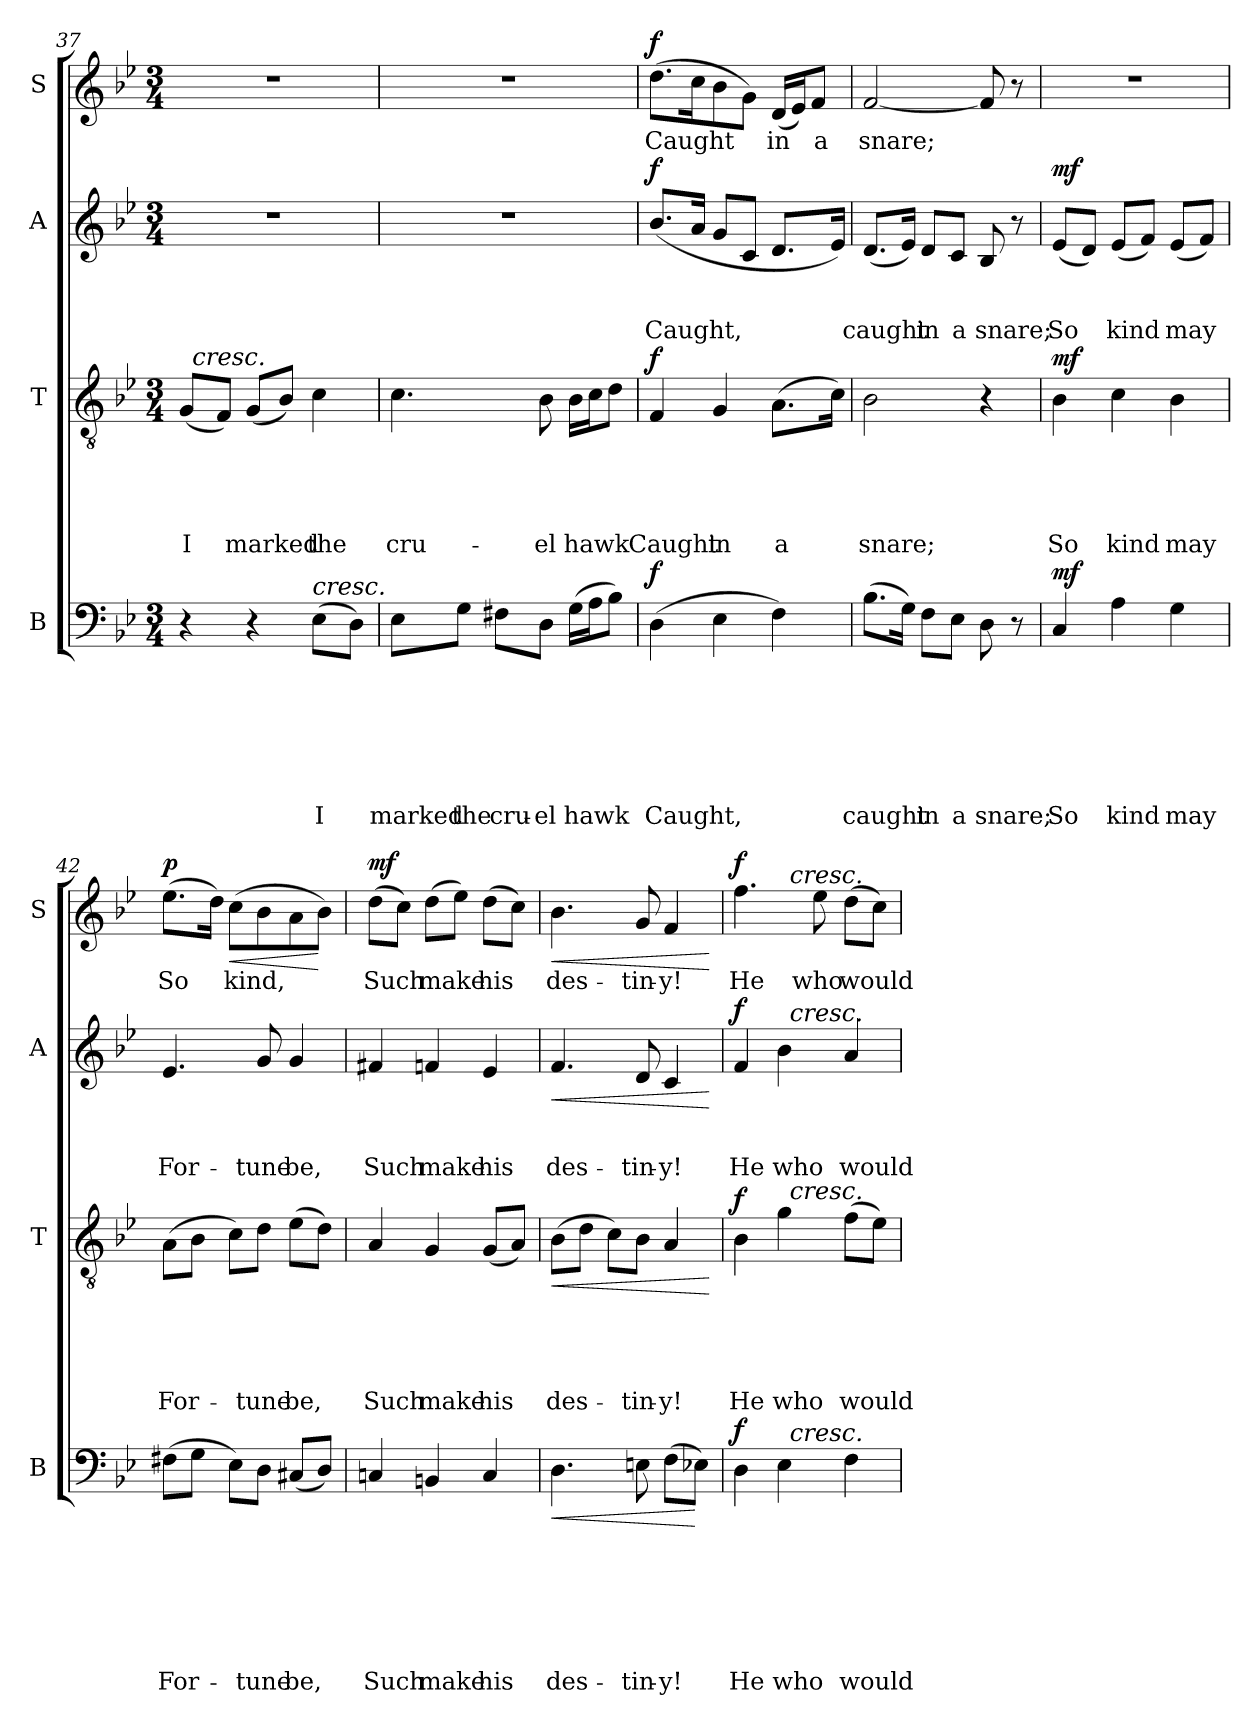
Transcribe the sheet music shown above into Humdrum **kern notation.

**kern	**text	**text	**text	**text	**text	**text	**text	**dynam	**kern	**text	**text	**text	**text	**text	**dynam	**kern	**text	**text	**text	**dynam	**kern	**text	**dynam
*part4	*part4	*part4	*part4	*part4	*part4	*part4	*part4	*part4	*part3	*part3	*part3	*part3	*part3	*part3	*part3	*part2	*part2	*part2	*part2	*part2	*part1	*part1	*part1
*staff4	*staff4	*staff4	*staff4	*staff4	*staff4	*staff4	*staff4	*staff4	*staff3	*staff3	*staff3	*staff3	*staff3	*staff3	*staff3	*staff2	*staff2	*staff2	*staff2	*staff2	*staff1	*staff1	*staff1
*I"B	*	*	*	*	*	*	*	*	*I"T	*	*	*	*	*	*	*I"A	*	*	*	*	*I"S	*	*
*I'B	*	*	*	*	*	*	*	*	*I'T	*	*	*	*	*	*	*I'A	*	*	*	*	*I'S	*	*
!!LO:LB:g=z
*clefF4	*	*	*	*	*	*	*	*	*clefGv2	*	*	*	*	*	*	*clefG2	*	*	*	*	*clefG2	*	*
*k[b-e-]	*	*	*	*	*	*	*	*	*k[b-e-]	*	*	*	*	*	*	*k[b-e-]	*	*	*	*	*k[b-e-]	*	*
*B-:	*	*	*	*	*	*	*	*	*B-:	*	*	*	*	*	*	*B-:	*	*	*	*	*B-:	*	*
*M3/4	*	*	*	*	*	*	*	*	*M3/4	*	*	*	*	*	*	*M3/4	*	*	*	*	*M3/4	*	*
=37	=37	=37	=37	=37	=37	=37	=37	=37	=37	=37	=37	=37	=37	=37	=37	=37	=37	=37	=37	=37	=37	=37	=37
!	!	!	!	!	!	!	!	!	!	!	!	!	!	!LO:LY:b:rj	!	!LO:N:vis=1	!	!	!	!	!LO:N:vis=1	!	!
*	*	*	*	*	*	*	*	*	*^	*	*	*	*	*	*	*	*	*	*	*	*	*	*
4r	.	.	.	.	.	.	.	.	(<8G/L	32ryy	.	.	.	.	I	.	2.r	.	.	.	.	2.r	.	.
!	!	!	!	!	!	!	!	!	!	!LO:TX:a:i:t=cresc.	!	!	!	!	!	!	!	!	!	!	!	!	!	!
.	.	.	.	.	.	.	.	.	.	2ryy	.	.	.	.	.	.	.	.	.	.	.	.	.	.
.	.	.	.	.	.	.	.	.	8F/J)	.	.	.	.	.	.	.	.	.	.	.	.	.	.	.
!	!	!	!	!	!	!	!	!	!	!	!	!	!	!	!LO:LY:b	!	!	!	!	!	!	!	!	!
4r	.	.	.	.	.	.	.	.	(<8G/L	.	.	.	.	.	marked	.	.	.	.	.	.	.	.	.
.	.	.	.	.	.	.	.	.	8B-/J)	.	.	.	.	.	.	.	.	.	.	.	.	.	.	.
!LO:TX:a:i:t=cresc.	!	!	!	!	!	!	!	!	!	!	!	!	!	!	!	!	!	!	!	!	!	!	!	!
!	!	!	!	!	!	!	!LO:LY:b:rj	!	!	!	!	!	!	!	!LO:LY:b	!	!	!	!	!	!	!	!	!
(>8E-\L	.	.	.	.	.	.	I	.	4c\	.	.	.	.	.	the	.	.	.	.	.	.	.	.	.
.	.	.	.	.	.	.	.	.	.	8..ryy	.	.	.	.	.	.	.	.	.	.	.	.	.	.
8D\J)	.	.	.	.	.	.	.	.	.	.	.	.	.	.	.	.	.	.	.	.	.	.	.	.
=38	=38	=38	=38	=38	=38	=38	=38	=38	=38	=38	=38	=38	=38	=38	=38	=38	=38	=38	=38	=38	=38	=38	=38	=38
!	!	!	!	!	!	!	!LO:LY:b	!	!	!	!	!	!	!	!LO:LY:b	!	!LO:N:vis=1	!	!	!	!	!LO:N:vis=1	!	!
*	*	*	*	*	*	*	*	*	*v	*v	*	*	*	*	*	*	*	*	*	*	*	*	*	*
8E-\L	.	.	.	.	.	.	marked	.	4.c\	.	.	.	.	cru-	.	2.r	.	.	.	.	2.r	.	.
!	!	!	!	!	!	!	!LO:LY:b	!	!	!	!	!	!	!	!	!	!	!	!	!	!	!	!
8G\J	.	.	.	.	.	.	the	.	.	.	.	.	.	.	.	.	.	.	.	.	.	.	.
!	!	!	!	!	!	!	!LO:LY:b	!	!	!	!	!	!	!	!	!	!	!	!	!	!	!	!
8F#X\L	.	.	.	.	.	.	cru-	.	.	.	.	.	.	.	.	.	.	.	.	.	.	.	.
!	!	!	!	!	!	!	!LO:LY:b	!	!	!	!	!	!	!LO:LY:b	!	!	!	!	!	!	!	!	!
8D\J	.	.	.	.	.	.	-el	.	8B-\	.	.	.	.	-el	.	.	.	.	.	.	.	.	.
!	!	!	!	!	!	!	!LO:LY:b	!	!	!	!	!	!	!LO:LY:b	!	!	!	!	!	!	!	!	!
(>16G\LL	.	.	.	.	.	.	hawk	.	16B-\LL	.	.	.	.	hawk	.	.	.	.	.	.	.	.	.
16A\J	.	.	.	.	.	.	.	.	16c\J	.	.	.	.	.	.	.	.	.	.	.	.	.	.
8B-\J)	.	.	.	.	.	.	.	.	8d\J	.	.	.	.	.	.	.	.	.	.	.	.	.	.
=39	=39	=39	=39	=39	=39	=39	=39	=39	=39	=39	=39	=39	=39	=39	=39	=39	=39	=39	=39	=39	=39	=39	=39
!	!	!	!	!	!	!	!LO:LY:b	!LO:DY:b	!	!	!	!	!	!LO:LY:b	!LO:DY:a	!	!	!	!LO:LY:b	!LO:DY:a	!	!LO:LY:b	!LO:DY:a
(>4D\	.	.	.	.	.	.	Caught,	f	4F/	.	.	.	.	Caught	f	(<8.b-/L	.	.	Caught,	f	(>8.dd\L	Caught	f
.	.	.	.	.	.	.	.	.	.	.	.	.	.	.	.	16a/Jk	.	.	.	.	16cc\k	.	.
!	!	!	!	!	!	!	!	!	!	!	!	!	!	!LO:LY:b	!	!	!	!	!	!	!	!	!
4E-\	.	.	.	.	.	.	.	.	4G/	.	.	.	.	in	.	8g/L	.	.	.	.	8b-\	.	.
.	.	.	.	.	.	.	.	.	.	.	.	.	.	.	.	8c/J	.	.	.	.	8g\J)	.	.
!	!	!	!	!	!	!	!	!	!	!	!	!	!	!LO:LY:b	!	!	!	!	!	!	!	!LO:LY:b	!
4F\)	.	.	.	.	.	.	.	.	(>8.A\L	.	.	.	.	a	.	8.d/L	.	.	.	.	(<16d/LL	in	.
.	.	.	.	.	.	.	.	.	.	.	.	.	.	.	.	.	.	.	.	.	16e-/J)	.	.
!	!	!	!	!	!	!	!	!	!	!	!	!	!	!	!	!	!	!	!	!	!	!LO:LY:b	!
.	.	.	.	.	.	.	.	.	.	.	.	.	.	.	.	.	.	.	.	.	8f/J	a	.
.	.	.	.	.	.	.	.	.	16c\Jk)	.	.	.	.	.	.	16e-/Jk)	.	.	.	.	.	.	.
=40	=40	=40	=40	=40	=40	=40	=40	=40	=40	=40	=40	=40	=40	=40	=40	=40	=40	=40	=40	=40	=40	=40	=40
!	!	!	!	!	!	!	!LO:LY:b	!	!	!	!	!	!	!LO:LY:b	!	!	!	!	!LO:LY:b	!	!	!LO:LY:b	!
(>8.B-\L	.	.	.	.	.	.	caught	.	2B-\	.	.	.	.	snare;	.	(<8.d/L	.	.	caught	.	[<2f/	snare;	.
16G\Jk)	.	.	.	.	.	.	.	.	.	.	.	.	.	.	.	16e-/Jk)	.	.	.	.	.	.	.
!	!	!	!	!	!	!	!LO:LY:b	!	!	!	!	!	!	!	!	!	!	!	!LO:LY:b	!	!	!	!
8F\L	.	.	.	.	.	.	in	.	.	.	.	.	.	.	.	8d/L	.	.	in	.	.	.	.
!	!	!	!	!	!	!	!LO:LY:b	!	!	!	!	!	!	!	!	!	!	!	!LO:LY:b	!	!	!	!
8E-\J	.	.	.	.	.	.	a	.	.	.	.	.	.	.	.	8c/J	.	.	a	.	.	.	.
!	!	!	!	!	!	!	!LO:LY:b	!	!	!	!	!	!	!	!	!	!	!	!LO:LY:b	!	!	!	!
8D\	.	.	.	.	.	.	snare;	.	4r	.	.	.	.	.	.	8B-/	.	.	snare;	.	8f/]	.	.
8r	.	.	.	.	.	.	.	.	.	.	.	.	.	.	.	8r	.	.	.	.	8r	.	.
!!LO:LB:g=z
=41	=41	=41	=41	=41	=41	=41	=41	=41	=41	=41	=41	=41	=41	=41	=41	=41	=41	=41	=41	=41	=41	=41	=41
!	!	!	!	!	!	!	!LO:LY:b	!LO:DY:a	!	!	!	!	!	!LO:LY:b	!LO:DY:b	!	!	!	!LO:LY:b	!LO:DY:a	!LO:N:vis=1	!	!
4C/	.	.	.	.	.	.	So	mf	4B-\	.	.	.	.	So	mf	(<8e-/L	.	.	So	mf	2.r	.	.
.	.	.	.	.	.	.	.	.	.	.	.	.	.	.	.	8d/J)	.	.	.	.	.	.	.
!	!	!	!	!	!	!	!LO:LY:b	!	!	!	!	!	!	!LO:LY:b	!	!	!	!	!LO:LY:b	!	!	!	!
4A\	.	.	.	.	.	.	kind	.	4c\	.	.	.	.	kind	.	(<8e-/L	.	.	kind	.	.	.	.
.	.	.	.	.	.	.	.	.	.	.	.	.	.	.	.	8f/J)	.	.	.	.	.	.	.
!	!	!	!	!	!	!	!LO:LY:b	!	!	!	!	!	!	!LO:LY:b	!	!	!	!	!LO:LY:b	!	!	!	!
4G\	.	.	.	.	.	.	may	.	4B-\	.	.	.	.	may	.	(<8e-/L	.	.	may	.	.	.	.
.	.	.	.	.	.	.	.	.	.	.	.	.	.	.	.	8f/J)	.	.	.	.	.	.	.
=42	=42	=42	=42	=42	=42	=42	=42	=42	=42	=42	=42	=42	=42	=42	=42	=42	=42	=42	=42	=42	=42	=42	=42
!	!	!	!	!	!	!	!LO:LY:b	!	!	!	!	!	!	!LO:LY:b	!	!	!	!	!LO:LY:b	!	!	!LO:LY:b	!LO:DY:a
(>8F#X\L	.	.	.	.	.	.	For-	.	(>8A\L	.	.	.	.	For-	.	4.e-/	.	.	For-	.	(>8.ee-\L	So	p
8G\J	.	.	.	.	.	.	.	.	8B-\J	.	.	.	.	.	.	.	.	.	.	.	.	.	.
.	.	.	.	.	.	.	.	.	.	.	.	.	.	.	.	.	.	.	.	.	16dd\Jk)	.	.
!	!	!	!	!	!	!	!	!	!	!	!	!	!	!	!	!	!	!	!	!	!	!LO:LY:b	!LO:HP:b
8E-\L)	.	.	.	.	.	.	.	.	8c\L)	.	.	.	.	.	.	.	.	.	.	.	(>8cc\L	kind,	<
!	!	!	!	!	!	!	!LO:LY:b	!	!	!	!	!	!	!LO:LY:b	!	!	!	!	!LO:LY:b	!	!	!	!
8D\J	.	.	.	.	.	.	-tune	.	8d\J	.	.	.	.	-tune	.	8g/	.	.	-tune	.	8b-\	.	.
!	!	!	!	!	!	!	!LO:LY:b	!	!	!	!	!	!	!LO:LY:b	!	!	!	!	!LO:LY:b	!	!	!	!
(<8C#X/L	.	.	.	.	.	.	be,	.	(>8e-\L	.	.	.	.	be,	.	4g/	.	.	be,	.	8a\	.	.
8D/J)	.	.	.	.	.	.	.	.	8d\J)	.	.	.	.	.	.	.	.	.	.	.	8b-\J)	.	[
=43	=43	=43	=43	=43	=43	=43	=43	=43	=43	=43	=43	=43	=43	=43	=43	=43	=43	=43	=43	=43	=43	=43	=43
!	!	!	!	!	!	!	!LO:LY:b	!	!	!	!	!	!	!LO:LY:b	!	!	!	!	!LO:LY:b	!	!	!LO:LY:b	!LO:DY:a
4Cn/	.	.	.	.	.	.	Such	.	4A/	.	.	.	.	Such	.	4f#X/	.	.	Such	.	(>8dd\L	Such	mf
.	.	.	.	.	.	.	.	.	.	.	.	.	.	.	.	.	.	.	.	.	8cc\J)	.	.
!	!	!	!	!	!	!	!LO:LY:b	!	!	!	!	!	!	!LO:LY:b	!	!	!	!	!LO:LY:b	!	!	!LO:LY:b	!
4BBn/	.	.	.	.	.	.	make	.	4G/	.	.	.	.	make	.	4fn/	.	.	make	.	(>8dd\L	make	.
.	.	.	.	.	.	.	.	.	.	.	.	.	.	.	.	.	.	.	.	.	8ee-\J)	.	.
!	!	!	!	!	!	!	!LO:LY:b	!	!	!	!	!	!	!LO:LY:b	!	!	!	!	!LO:LY:b	!	!	!LO:LY:b	!
4C/	.	.	.	.	.	.	his	.	(<8G/L	.	.	.	.	his	.	4e-/	.	.	his	.	(>8dd\L	his	.
.	.	.	.	.	.	.	.	.	8A/J)	.	.	.	.	.	.	.	.	.	.	.	8cc\J)	.	.
=44	=44	=44	=44	=44	=44	=44	=44	=44	=44	=44	=44	=44	=44	=44	=44	=44	=44	=44	=44	=44	=44	=44	=44
!	!	!	!	!	!	!	!LO:LY:b	!LO:HP:b	!	!	!	!	!	!LO:LY:b	!LO:HP:b	!	!	!	!LO:LY:b	!LO:HP:b	!	!LO:LY:b	!LO:HP:b
4.D\	.	.	.	.	.	.	des-	<	(>8B-\L	.	.	.	.	des-	<	4.f/	.	.	des-	<	4.b-\	des-	<
.	.	.	.	.	.	.	.	.	8d\J	.	.	.	.	.	.	.	.	.	.	.	.	.	.
.	.	.	.	.	.	.	.	.	8c\L)	.	.	.	.	.	.	.	.	.	.	.	.	.	.
!	!	!	!	!	!	!	!LO:LY:b	!	!	!	!	!	!	!LO:LY:b	!	!	!	!	!LO:LY:b	!	!	!LO:LY:b	!
8En\	.	.	.	.	.	.	-tin-	.	8B-\J	.	.	.	.	-tin-	.	8d/	.	.	-tin-	.	8g/	-tin-	.
!	!	!	!	!	!	!	!LO:LY:b	!	!	!	!	!	!	!LO:LY:b	!	!	!	!	!LO:LY:b	!	!	!LO:LY:b	!
(>8F\L	.	.	.	.	.	.	-y!	.	4A/	.	.	.	.	-y!	.	4c/	.	.	-y!	.	4f/	-y!	.
8E-X\J)	.	.	.	.	.	.	.	[	.	.	.	.	.	.	.	.	.	.	.	.	.	.	.
.	.	.	.	.	.	.	.	.	.	.	.	.	.	.	[	.	.	.	.	[	.	.	[
!!LO:PB:g=z
=45	=45	=45	=45	=45	=45	=45	=45	=45	=45	=45	=45	=45	=45	=45	=45	=45	=45	=45	=45	=45	=45	=45	=45
!	!	!	!	!	!	!	!LO:LY:b	!LO:DY:b	!	!	!	!	!	!LO:LY:b	!LO:DY:b	!	!	!	!LO:LY:b	!LO:DY:a	!	!LO:LY:b	!LO:DY:a
*^	*	*	*	*	*	*	*	*	*^	*	*	*	*	*	*	*^	*	*	*	*	*^	*	*
4D\	4ryy	.	.	.	.	.	.	He	f	4B-\	4ryy	.	.	.	.	He	f	4f/	4ryy	.	.	He	f	4.ff\	4ryy	He	f
!	!	!	!	!	!	!	!	!LO:LY:b	!	!	!	!	!	!	!	!LO:LY:b	!	!	!	!	!	!LO:LY:b	!	!	!	!	!
4E-\	32ryy	.	.	.	.	.	.	who	.	4g\	32ryy	.	.	.	.	who	.	4b-\	32ryy	.	.	who	.	.	32ryy	.	.
!	!	!	!	!	!	!	!	!	!	!	!	!	!	!	!	!	!	!	!	!	!	!	!	!	!LO:TX:a:i:t=cresc.	!	!
!	!	!	!	!	!	!	!	!	!	!	!	!	!	!	!	!	!	!	!LO:TX:a:i:t=cresc.	!	!	!	!	!	!	!	!
!	!	!	!	!	!	!	!	!	!	!	!LO:TX:a:i:t=cresc.	!	!	!	!	!	!	!	!	!	!	!	!	!	!	!	!
!	!LO:TX:a:i:t=cresc.	!	!	!	!	!	!	!	!	!	!	!	!	!	!	!	!	!	!	!	!	!	!	!	!	!	!
.	4...ryy	.	.	.	.	.	.	.	.	.	4...ryy	.	.	.	.	.	.	.	4...ryy	.	.	.	.	.	4...ryy	.	.
!	!	!	!	!	!	!	!	!	!	!	!	!	!	!	!	!	!	!	!	!	!	!	!	!	!	!LO:LY:b	!
.	.	.	.	.	.	.	.	.	.	.	.	.	.	.	.	.	.	.	.	.	.	.	.	8ee-\	.	who	.
!	!	!	!	!	!	!	!	!LO:LY:b	!	!	!	!	!	!	!	!LO:LY:b	!	!	!	!	!	!LO:LY:b	!	!	!	!LO:LY:b	!
4F\	.	.	.	.	.	.	.	would	.	(>8f\L	.	.	.	.	.	would	.	4a/	.	.	.	would	.	(>8dd\L	.	would	.
.	.	.	.	.	.	.	.	.	.	8e-\J)	.	.	.	.	.	.	.	.	.	.	.	.	.	8cc\J)	.	.	.
*v	*v	*	*	*	*	*	*	*	*	*	*	*	*	*	*	*	*	*v	*v	*	*	*	*	*v	*v	*	*
*	*	*	*	*	*	*	*	*	*v	*v	*	*	*	*	*	*	*	*	*	*	*	*	*	*
=	=	=	=	=	=	=	=	=	=	=	=	=	=	=	=	=	=	=	=	=	=	=	=
*-	*-	*-	*-	*-	*-	*-	*-	*-	*-	*-	*-	*-	*-	*-	*-	*-	*-	*-	*-	*-	*-	*-	*-
